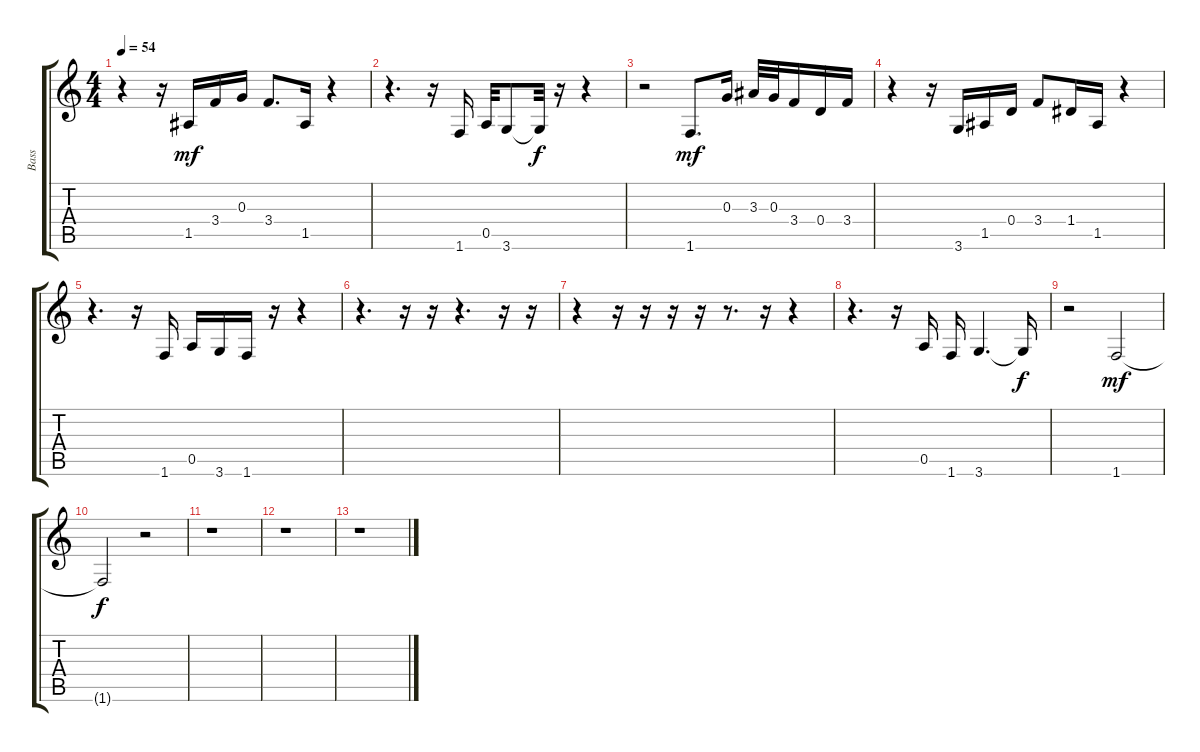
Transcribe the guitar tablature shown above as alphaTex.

\track ("Bass" "Bass") {instrument fretlessbass}
\staff {score tabs}
\tuning (E4 B3 G3 D3 A2 E2) {hide}
\ts (4 4)
\tempo 54
\clef g2
\ks c
r.4{dy f} r.16 1.5.16{dy mf} 3.4.16 0.3.16 3.4.8{d} 1.5.16 r.4 |
r.4{d} r.16 1.6.16 0.5.32 3.6.8 3.6{t}.32{dy f} r.16 r.4 |
r.2 1.6.8{d dy mf} 0.3.16 3.3.32 0.3.32 3.4.16 0.4.16 3.4.16 |
r.4 r.16 3.6.16 1.5.16 0.4.16 3.4.8 1.4.16 1.5.16 r.4 |
r.4{d} r.16 1.6.16 0.5.16 3.6.16 1.6.16 r.16 r.4 |
r.4{d} r.16 r.16 r.4{d} r.16 r.16 |
r.4 r.16 r.16 r.16 r.16 r.8{d} r.16 r.4 |
r.4{d} r.16 0.5.16 1.6.16 3.6.4{d} 3.6{t}.16{dy f} |
r.2 1.6.2{dy mf} |
1.6{t}.2{dy f} r.2 |
r.1 |
r.1 |
r.1
